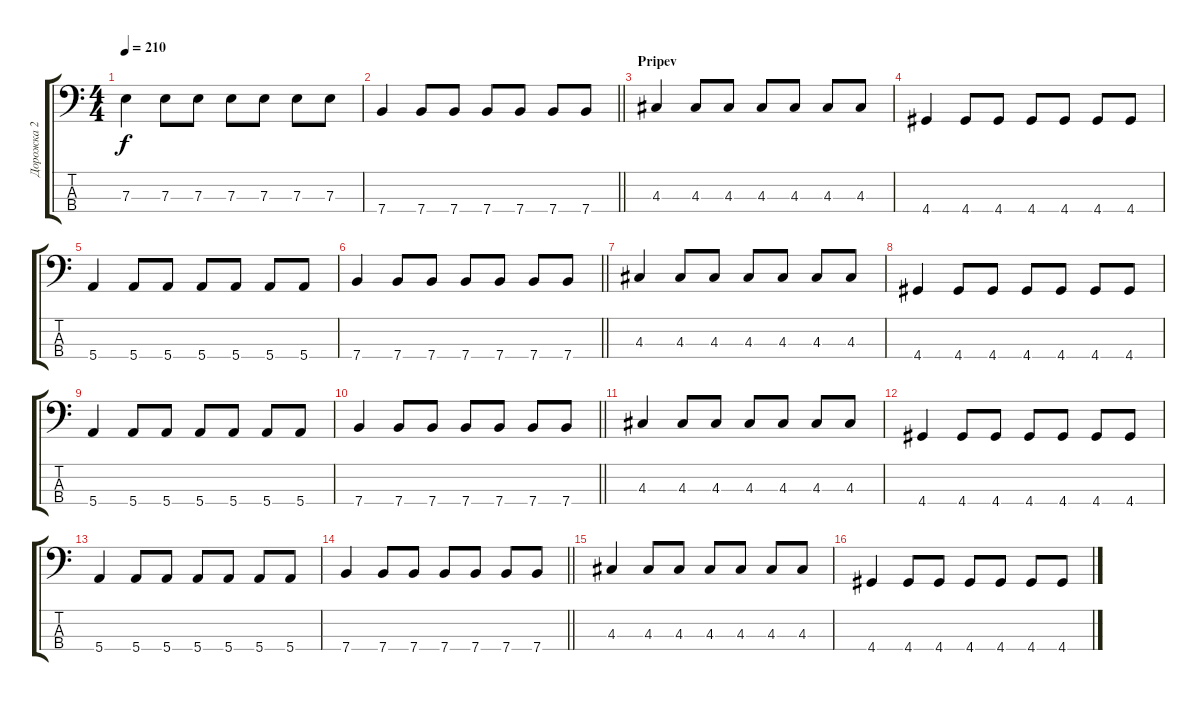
\track ("Дорожка 2" "Дорожка 2") {instrument electricbassfinger}
\staff {score tabs}
\tuning (G2 D2 A1 E1) {hide}
\ts (4 4)
\tempo 210
\clef f4
\ks c
7.3.4{dy f} 7.3.8 7.3.8 7.3.8 7.3.8 7.3.8 7.3.8 |
\barLineRight lightlight
7.4.4 7.4.8 7.4.8 7.4.8 7.4.8 7.4.8 7.4.8 |
\section ("" "Pripev")
4.3.4 4.3.8 4.3.8 4.3.8 4.3.8 4.3.8 4.3.8 |
4.4.4 4.4.8 4.4.8 4.4.8 4.4.8 4.4.8 4.4.8 |
5.4.4 5.4.8 5.4.8 5.4.8 5.4.8 5.4.8 5.4.8 |
\barLineRight lightlight
7.4.4 7.4.8 7.4.8 7.4.8 7.4.8 7.4.8 7.4.8 |
4.3.4 4.3.8 4.3.8 4.3.8 4.3.8 4.3.8 4.3.8 |
4.4.4 4.4.8 4.4.8 4.4.8 4.4.8 4.4.8 4.4.8 |
5.4.4 5.4.8 5.4.8 5.4.8 5.4.8 5.4.8 5.4.8 |
\barLineRight lightlight
7.4.4 7.4.8 7.4.8 7.4.8 7.4.8 7.4.8 7.4.8 |
4.3.4 4.3.8 4.3.8 4.3.8 4.3.8 4.3.8 4.3.8 |
4.4.4 4.4.8 4.4.8 4.4.8 4.4.8 4.4.8 4.4.8 |
5.4.4 5.4.8 5.4.8 5.4.8 5.4.8 5.4.8 5.4.8 |
\barLineRight lightlight
7.4.4 7.4.8 7.4.8 7.4.8 7.4.8 7.4.8 7.4.8 |
4.3.4 4.3.8 4.3.8 4.3.8 4.3.8 4.3.8 4.3.8 |
4.4.4 4.4.8 4.4.8 4.4.8 4.4.8 4.4.8 4.4.8
